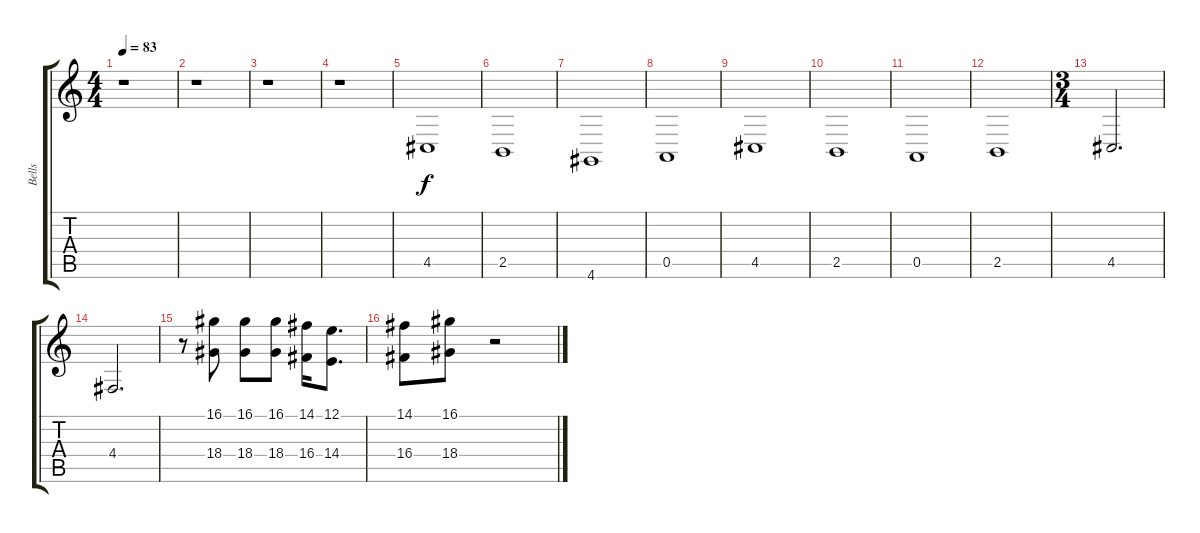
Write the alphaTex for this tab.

\track ("Bells" "Bells") {instrument tubularbells}
\staff {score tabs}
\tuning (E4 B3 G3 D3 A2 E2) {hide}
\ts (4 4)
\tempo 83
\clef g2
\ks c
r.1{dy f} |
r.1 |
r.1 |
r.1 |
4.5.1{volume 4 balance 0 instrument choiraahs} |
2.5.1 |
4.6.1 |
0.5.1 |
4.5.1 |
2.5.1 |
0.5.1 |
2.5.1 |
\ts (3 4)
4.5.2{d} |
4.4.2{d} |
r.8{volume 10 instrument brasssection} (16.1 18.4).8 (16.1 18.4).8 (16.1 18.4).8 (14.1 16.4).16 (12.1 14.4).8{d} |
(14.1 16.4).8 (16.1 18.4).8 r.2
